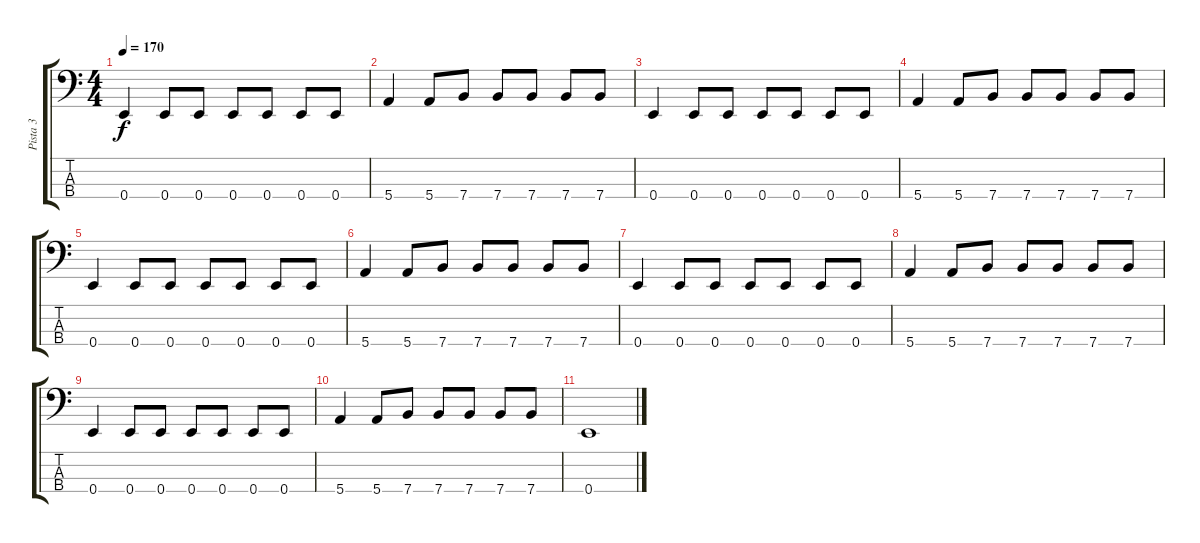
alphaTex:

\track ("Pista 3" "Pista 3") {instrument electricbassfinger}
\staff {score tabs}
\tuning (G2 D2 A1 E1) {hide}
\ts (4 4)
\tempo 170
\clef f4
\ks c
0.4.4{dy f} 0.4.8 0.4.8 0.4.8 0.4.8 0.4.8 0.4.8 |
5.4.4 5.4.8 7.4.8 7.4.8 7.4.8 7.4.8 7.4.8 |
0.4.4 0.4.8 0.4.8 0.4.8 0.4.8 0.4.8 0.4.8 |
5.4.4 5.4.8 7.4.8 7.4.8 7.4.8 7.4.8 7.4.8 |
0.4.4 0.4.8 0.4.8 0.4.8 0.4.8 0.4.8 0.4.8 |
5.4.4 5.4.8 7.4.8 7.4.8 7.4.8 7.4.8 7.4.8 |
0.4.4 0.4.8 0.4.8 0.4.8 0.4.8 0.4.8 0.4.8 |
5.4.4 5.4.8 7.4.8 7.4.8 7.4.8 7.4.8 7.4.8 |
0.4.4 0.4.8 0.4.8 0.4.8 0.4.8 0.4.8 0.4.8 |
5.4.4 5.4.8 7.4.8 7.4.8 7.4.8 7.4.8 7.4.8 |
0.4.1
